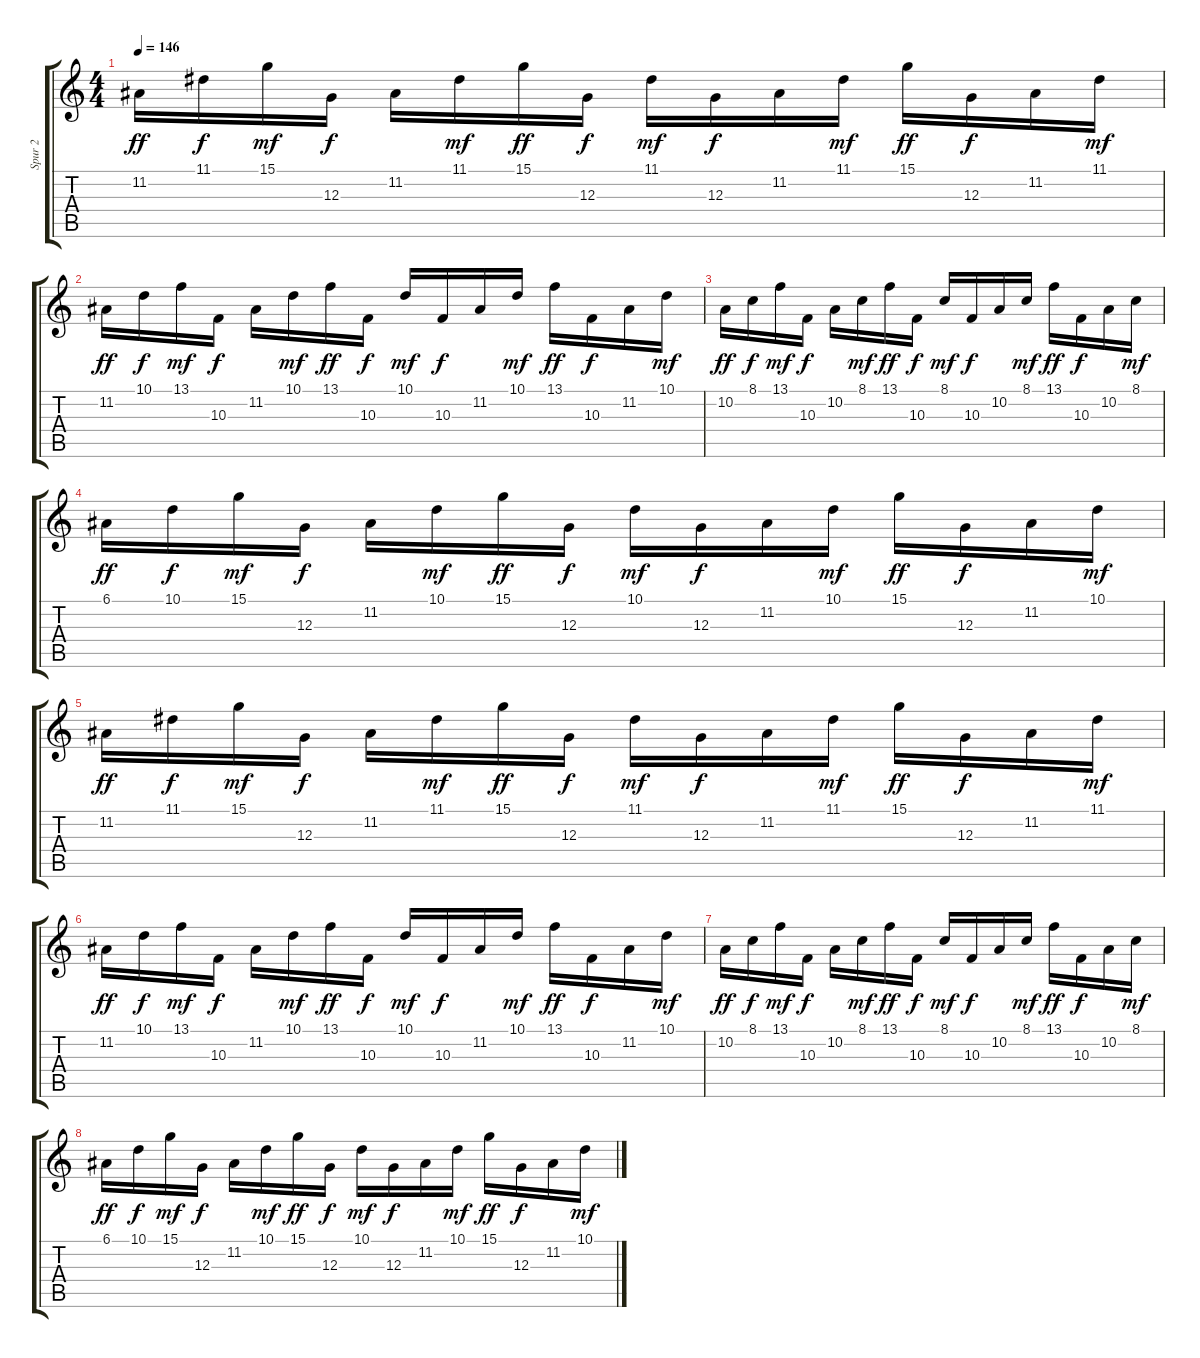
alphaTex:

\track ("Spur 2" "Spur 2") {instrument lead2sawtooth}
\staff {score tabs}
\tuning (E4 B3 G3 D3 A2 E2) {hide}
\ts (4 4)
\tempo 146
\clef g2
\ks c
11.2.16{dy ff balance 0} 11.1.16{dy f balance 1} 15.1.16{dy mf balance 2} 12.3.16{dy f balance 3} 11.2.16{balance 4} 11.1.16{dy mf balance 5} 15.1.16{dy ff balance 6} 12.3.16{dy f balance 7} 11.1.16{dy mf balance 8} 12.3.16{dy f balance 9} 11.2.16{balance 10} 11.1.16{dy mf balance 11} 15.1.16{dy ff balance 12} 12.3.16{dy f balance 13} 11.2.16{balance 14} 11.1.16{dy mf balance 15} |
11.2.16{dy ff balance 16} 10.1.16{dy f balance 15} 13.1.16{dy mf balance 14} 10.3.16{dy f balance 13} 11.2.16{balance 12} 10.1.16{dy mf balance 11} 13.1.16{dy ff balance 10} 10.3.16{dy f balance 9} 10.1.16{dy mf balance 8} 10.3.16{dy f balance 7} 11.2.16{balance 6} 10.1.16{dy mf balance 5} 13.1.16{dy ff balance 4} 10.3.16{dy f balance 3} 11.2.16{balance 2} 10.1.16{dy mf balance 1} |
10.2.16{dy ff balance 0} 8.1.16{dy f balance 1} 13.1.16{dy mf balance 2} 10.3.16{dy f balance 3} 10.2.16{balance 4} 8.1.16{dy mf balance 5} 13.1.16{dy ff balance 6} 10.3.16{dy f balance 7} 8.1.16{dy mf balance 8} 10.3.16{dy f balance 9} 10.2.16{balance 10} 8.1.16{dy mf balance 11} 13.1.16{dy ff balance 12} 10.3.16{dy f balance 13} 10.2.16{balance 14} 8.1.16{dy mf balance 15} |
6.1.16{dy ff balance 16} 10.1.16{dy f balance 15} 15.1.16{dy mf balance 14} 12.3.16{dy f balance 13} 11.2.16{balance 12} 10.1.16{dy mf balance 11} 15.1.16{dy ff balance 10} 12.3.16{dy f balance 9} 10.1.16{dy mf balance 8} 12.3.16{dy f balance 7} 11.2.16{balance 6} 10.1.16{dy mf balance 5} 15.1.16{dy ff balance 4} 12.3.16{dy f balance 3} 11.2.16{balance 2} 10.1.16{dy mf balance 1} |
11.2.16{dy ff balance 0} 11.1.16{dy f balance 1} 15.1.16{dy mf balance 2} 12.3.16{dy f balance 3} 11.2.16{balance 4} 11.1.16{dy mf balance 5} 15.1.16{dy ff balance 6} 12.3.16{dy f balance 7} 11.1.16{dy mf balance 8} 12.3.16{dy f balance 9} 11.2.16{balance 10} 11.1.16{dy mf balance 11} 15.1.16{dy ff balance 12} 12.3.16{dy f balance 13} 11.2.16{balance 14} 11.1.16{dy mf balance 15} |
11.2.16{dy ff balance 16} 10.1.16{dy f balance 15} 13.1.16{dy mf balance 14} 10.3.16{dy f balance 13} 11.2.16{balance 12} 10.1.16{dy mf balance 11} 13.1.16{dy ff balance 10} 10.3.16{dy f balance 9} 10.1.16{dy mf balance 8} 10.3.16{dy f balance 7} 11.2.16{balance 6} 10.1.16{dy mf balance 5} 13.1.16{dy ff balance 4} 10.3.16{dy f balance 3} 11.2.16{balance 2} 10.1.16{dy mf balance 1} |
10.2.16{dy ff balance 0} 8.1.16{dy f balance 1} 13.1.16{dy mf balance 2} 10.3.16{dy f balance 3} 10.2.16{balance 4} 8.1.16{dy mf balance 5} 13.1.16{dy ff balance 6} 10.3.16{dy f balance 7} 8.1.16{dy mf balance 8} 10.3.16{dy f balance 9} 10.2.16{balance 10} 8.1.16{dy mf balance 11} 13.1.16{dy ff balance 12} 10.3.16{dy f balance 13} 10.2.16{balance 14} 8.1.16{dy mf balance 14} |
6.1.16{dy ff balance 16} 10.1.16{dy f balance 15} 15.1.16{dy mf balance 14} 12.3.16{dy f balance 13} 11.2.16{balance 12} 10.1.16{dy mf balance 11} 15.1.16{dy ff balance 10} 12.3.16{dy f balance 9} 10.1.16{dy mf balance 8} 12.3.16{dy f balance 7} 11.2.16{balance 6} 10.1.16{dy mf balance 5} 15.1.16{dy ff balance 4} 12.3.16{dy f balance 3} 11.2.16{balance 2} 10.1.16{dy mf balance 1}
